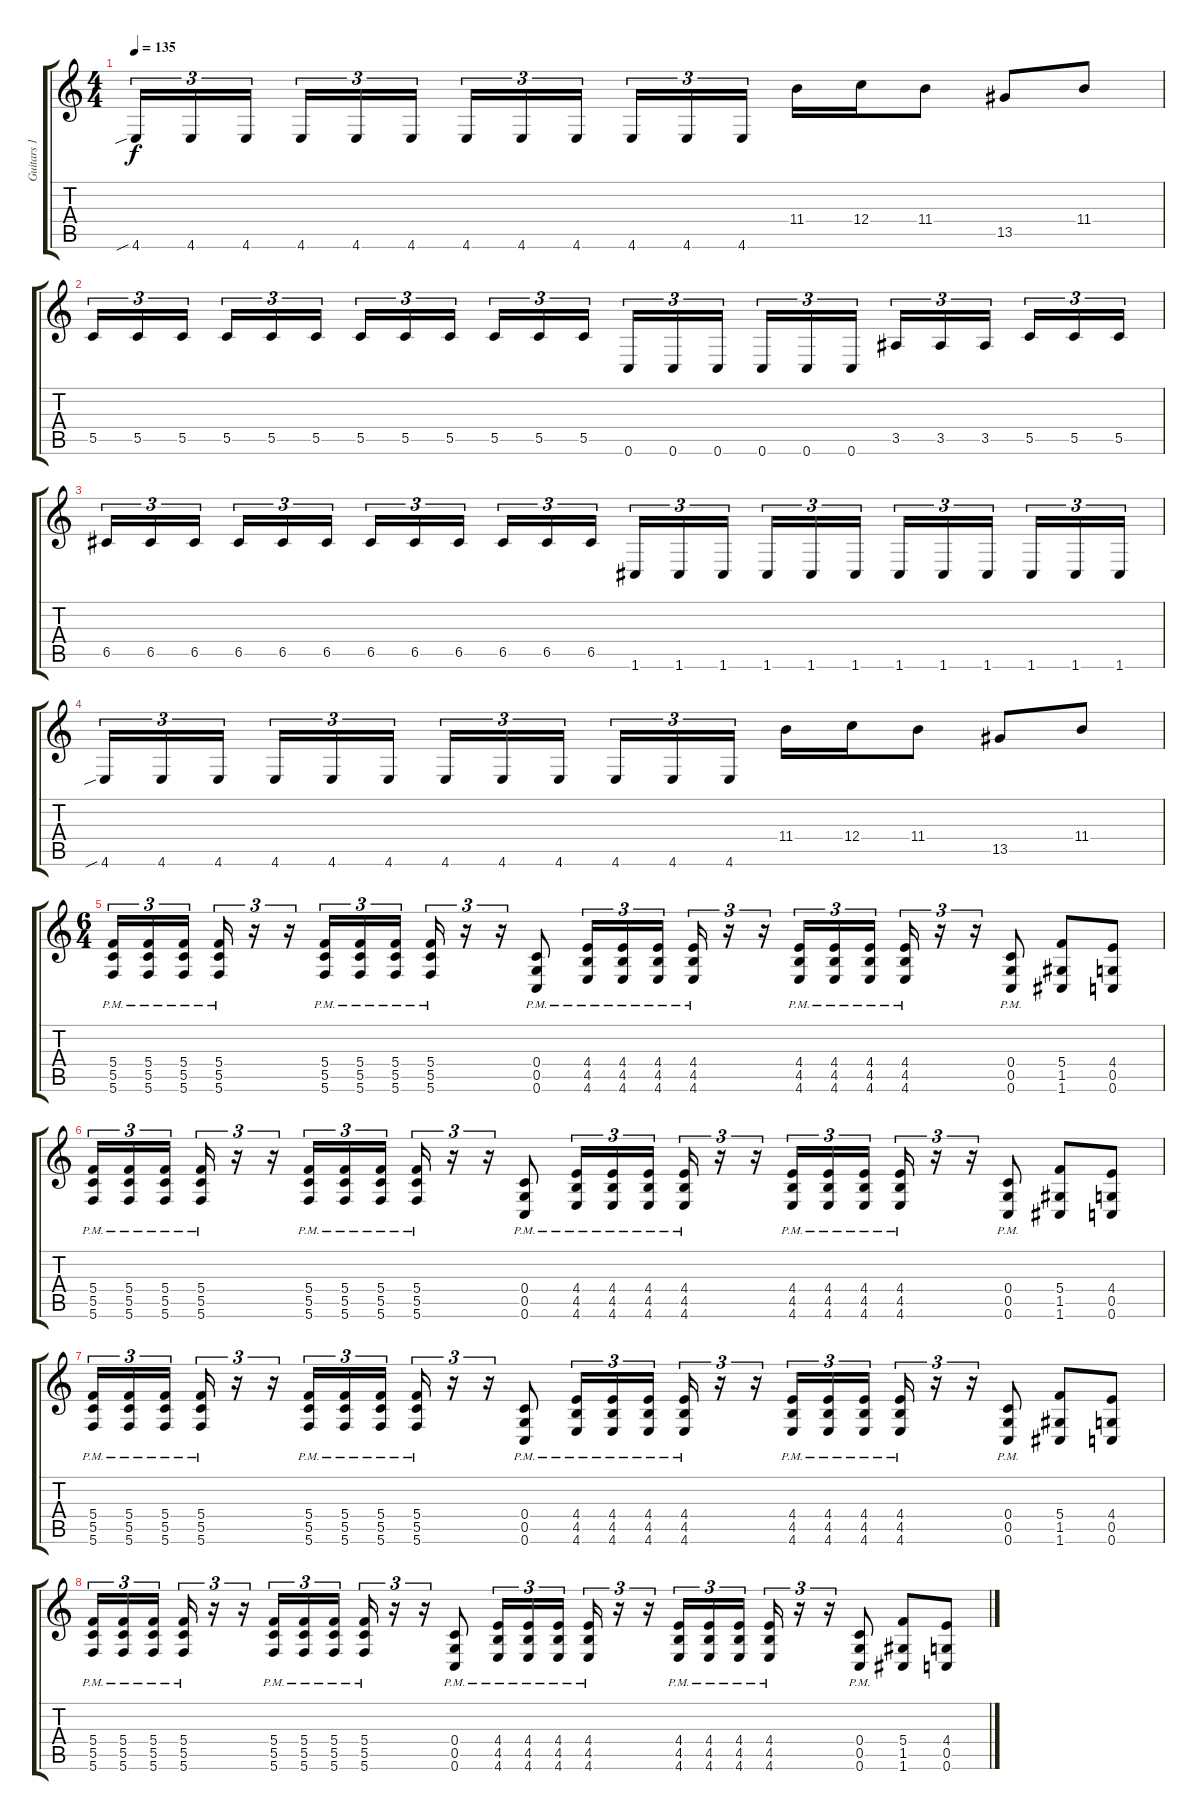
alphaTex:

\track ("Guitars 1" "Guitars 1") {instrument distortionguitar}
\staff {score tabs}
\tuning (D4 A3 F3 C3 G2 C2) {hide}
\ts (4 4)
\tempo 135
\clef g2
\ks c
4.6{sib}.16{tu (3 2) dy f} 4.6.16{tu (3 2)} 4.6.16{tu (3 2) beam splitsecondary} 4.6.16{tu (3 2)} 4.6.16{tu (3 2)} 4.6.16{tu (3 2)} 4.6.16{tu (3 2)} 4.6.16{tu (3 2)} 4.6.16{tu (3 2) beam splitsecondary} 4.6.16{tu (3 2)} 4.6.16{tu (3 2)} 4.6.16{tu (3 2)} 11.4.16 12.4.16 11.4.8 13.5.8 11.4.8 |
5.5.16{tu (3 2)} 5.5.16{tu (3 2)} 5.5.16{tu (3 2) beam splitsecondary} 5.5.16{tu (3 2)} 5.5.16{tu (3 2)} 5.5.16{tu (3 2)} 5.5.16{tu (3 2)} 5.5.16{tu (3 2)} 5.5.16{tu (3 2) beam splitsecondary} 5.5.16{tu (3 2)} 5.5.16{tu (3 2)} 5.5.16{tu (3 2)} 0.6.16{tu (3 2)} 0.6.16{tu (3 2)} 0.6.16{tu (3 2) beam splitsecondary} 0.6.16{tu (3 2)} 0.6.16{tu (3 2)} 0.6.16{tu (3 2)} 3.5.16{tu (3 2)} 3.5.16{tu (3 2)} 3.5.16{tu (3 2) beam splitsecondary} 5.5.16{tu (3 2)} 5.5.16{tu (3 2)} 5.5.16{tu (3 2)} |
6.5.16{tu (3 2)} 6.5.16{tu (3 2)} 6.5.16{tu (3 2) beam splitsecondary} 6.5.16{tu (3 2)} 6.5.16{tu (3 2)} 6.5.16{tu (3 2)} 6.5.16{tu (3 2)} 6.5.16{tu (3 2)} 6.5.16{tu (3 2) beam splitsecondary} 6.5.16{tu (3 2)} 6.5.16{tu (3 2)} 6.5.16{tu (3 2)} 1.6.16{tu (3 2)} 1.6.16{tu (3 2)} 1.6.16{tu (3 2) beam splitsecondary} 1.6.16{tu (3 2)} 1.6.16{tu (3 2)} 1.6.16{tu (3 2)} 1.6.16{tu (3 2)} 1.6.16{tu (3 2)} 1.6.16{tu (3 2) beam splitsecondary} 1.6.16{tu (3 2)} 1.6.16{tu (3 2)} 1.6.16{tu (3 2)} |
4.6{sib}.16{tu (3 2)} 4.6.16{tu (3 2)} 4.6.16{tu (3 2) beam splitsecondary} 4.6.16{tu (3 2)} 4.6.16{tu (3 2)} 4.6.16{tu (3 2)} 4.6.16{tu (3 2)} 4.6.16{tu (3 2)} 4.6.16{tu (3 2) beam splitsecondary} 4.6.16{tu (3 2)} 4.6.16{tu (3 2)} 4.6.16{tu (3 2)} 11.4.16 12.4.16 11.4.8 13.5.8 11.4.8 |
\ts (6 4)
(5.4{pm} 5.5{pm} 5.6{pm}).16{tu (3 2)} (5.4{pm} 5.5{pm} 5.6{pm}).16{tu (3 2)} (5.4{pm} 5.5{pm} 5.6{pm}).16{tu (3 2) beam splitsecondary} (5.4{pm} 5.5{pm} 5.6{pm}).16{tu (3 2)} r.16{tu (3 2)} r.16{tu (3 2)} (5.4{pm} 5.5{pm} 5.6{pm}).16{tu (3 2)} (5.4{pm} 5.5{pm} 5.6{pm}).16{tu (3 2)} (5.4{pm} 5.5{pm} 5.6{pm}).16{tu (3 2) beam splitsecondary} (5.4{pm} 5.5{pm} 5.6{pm}).16{tu (3 2)} r.16{tu (3 2)} r.16{tu (3 2)} (0.4{pm} 0.5{pm} 0.6{pm}).8 (4.4{pm} 4.5{pm} 4.6{pm}).16{tu (3 2)} (4.4{pm} 4.5{pm} 4.6{pm}).16{tu (3 2)} (4.4{pm} 4.5{pm} 4.6{pm}).16{tu (3 2)} (4.4{pm} 4.5{pm} 4.6{pm}).16{tu (3 2)} r.16{tu (3 2)} r.16{tu (3 2)} (4.4{pm} 4.5{pm} 4.6{pm}).16{tu (3 2)} (4.4{pm} 4.5{pm} 4.6{pm}).16{tu (3 2)} (4.4{pm} 4.5{pm} 4.6{pm}).16{tu (3 2) beam splitsecondary} (4.4{pm} 4.5{pm} 4.6{pm}).16{tu (3 2)} r.16{tu (3 2)} r.16{tu (3 2)} (0.4{pm} 0.5{pm} 0.6{pm}).8 (5.4 1.5 1.6).8 (4.4 0.5 0.6).8 |
(5.4{pm} 5.5{pm} 5.6{pm}).16{tu (3 2)} (5.4{pm} 5.5{pm} 5.6{pm}).16{tu (3 2)} (5.4{pm} 5.5{pm} 5.6{pm}).16{tu (3 2) beam splitsecondary} (5.4{pm} 5.5{pm} 5.6{pm}).16{tu (3 2)} r.16{tu (3 2)} r.16{tu (3 2)} (5.4{pm} 5.5{pm} 5.6{pm}).16{tu (3 2)} (5.4{pm} 5.5{pm} 5.6{pm}).16{tu (3 2)} (5.4{pm} 5.5{pm} 5.6{pm}).16{tu (3 2) beam splitsecondary} (5.4{pm} 5.5{pm} 5.6{pm}).16{tu (3 2)} r.16{tu (3 2)} r.16{tu (3 2)} (0.4{pm} 0.5{pm} 0.6{pm}).8 (4.4{pm} 4.5{pm} 4.6{pm}).16{tu (3 2)} (4.4{pm} 4.5{pm} 4.6{pm}).16{tu (3 2)} (4.4{pm} 4.5{pm} 4.6{pm}).16{tu (3 2)} (4.4{pm} 4.5{pm} 4.6{pm}).16{tu (3 2)} r.16{tu (3 2)} r.16{tu (3 2)} (4.4{pm} 4.5{pm} 4.6{pm}).16{tu (3 2)} (4.4{pm} 4.5{pm} 4.6{pm}).16{tu (3 2)} (4.4{pm} 4.5{pm} 4.6{pm}).16{tu (3 2) beam splitsecondary} (4.4{pm} 4.5{pm} 4.6{pm}).16{tu (3 2)} r.16{tu (3 2)} r.16{tu (3 2)} (0.4{pm} 0.5{pm} 0.6{pm}).8 (5.4 1.5 1.6).8 (4.4 0.5 0.6).8 |
(5.4{pm} 5.5{pm} 5.6{pm}).16{tu (3 2)} (5.4{pm} 5.5{pm} 5.6{pm}).16{tu (3 2)} (5.4{pm} 5.5{pm} 5.6{pm}).16{tu (3 2) beam splitsecondary} (5.4{pm} 5.5{pm} 5.6{pm}).16{tu (3 2)} r.16{tu (3 2)} r.16{tu (3 2)} (5.4{pm} 5.5{pm} 5.6{pm}).16{tu (3 2)} (5.4{pm} 5.5{pm} 5.6{pm}).16{tu (3 2)} (5.4{pm} 5.5{pm} 5.6{pm}).16{tu (3 2) beam splitsecondary} (5.4{pm} 5.5{pm} 5.6{pm}).16{tu (3 2)} r.16{tu (3 2)} r.16{tu (3 2)} (0.4{pm} 0.5{pm} 0.6{pm}).8 (4.4{pm} 4.5{pm} 4.6{pm}).16{tu (3 2)} (4.4{pm} 4.5{pm} 4.6{pm}).16{tu (3 2)} (4.4{pm} 4.5{pm} 4.6{pm}).16{tu (3 2)} (4.4{pm} 4.5{pm} 4.6{pm}).16{tu (3 2)} r.16{tu (3 2)} r.16{tu (3 2)} (4.4{pm} 4.5{pm} 4.6{pm}).16{tu (3 2)} (4.4{pm} 4.5{pm} 4.6{pm}).16{tu (3 2)} (4.4{pm} 4.5{pm} 4.6{pm}).16{tu (3 2) beam splitsecondary} (4.4{pm} 4.5{pm} 4.6{pm}).16{tu (3 2)} r.16{tu (3 2)} r.16{tu (3 2)} (0.4{pm} 0.5{pm} 0.6{pm}).8 (5.4 1.5 1.6).8 (4.4 0.5 0.6).8 |
(5.4{pm} 5.5{pm} 5.6{pm}).16{tu (3 2)} (5.4{pm} 5.5{pm} 5.6{pm}).16{tu (3 2)} (5.4{pm} 5.5{pm} 5.6{pm}).16{tu (3 2) beam splitsecondary} (5.4{pm} 5.5{pm} 5.6{pm}).16{tu (3 2)} r.16{tu (3 2)} r.16{tu (3 2)} (5.4{pm} 5.5{pm} 5.6{pm}).16{tu (3 2)} (5.4{pm} 5.5{pm} 5.6{pm}).16{tu (3 2)} (5.4{pm} 5.5{pm} 5.6{pm}).16{tu (3 2) beam splitsecondary} (5.4{pm} 5.5{pm} 5.6{pm}).16{tu (3 2)} r.16{tu (3 2)} r.16{tu (3 2)} (0.4{pm} 0.5{pm} 0.6{pm}).8 (4.4{pm} 4.5{pm} 4.6{pm}).16{tu (3 2)} (4.4{pm} 4.5{pm} 4.6{pm}).16{tu (3 2)} (4.4{pm} 4.5{pm} 4.6{pm}).16{tu (3 2)} (4.4{pm} 4.5{pm} 4.6{pm}).16{tu (3 2)} r.16{tu (3 2)} r.16{tu (3 2)} (4.4{pm} 4.5{pm} 4.6{pm}).16{tu (3 2)} (4.4{pm} 4.5{pm} 4.6{pm}).16{tu (3 2)} (4.4{pm} 4.5{pm} 4.6{pm}).16{tu (3 2) beam splitsecondary} (4.4{pm} 4.5{pm} 4.6{pm}).16{tu (3 2)} r.16{tu (3 2)} r.16{tu (3 2)} (0.4{pm} 0.5{pm} 0.6{pm}).8 (5.4 1.5 1.6).8 (4.4 0.5 0.6).8
